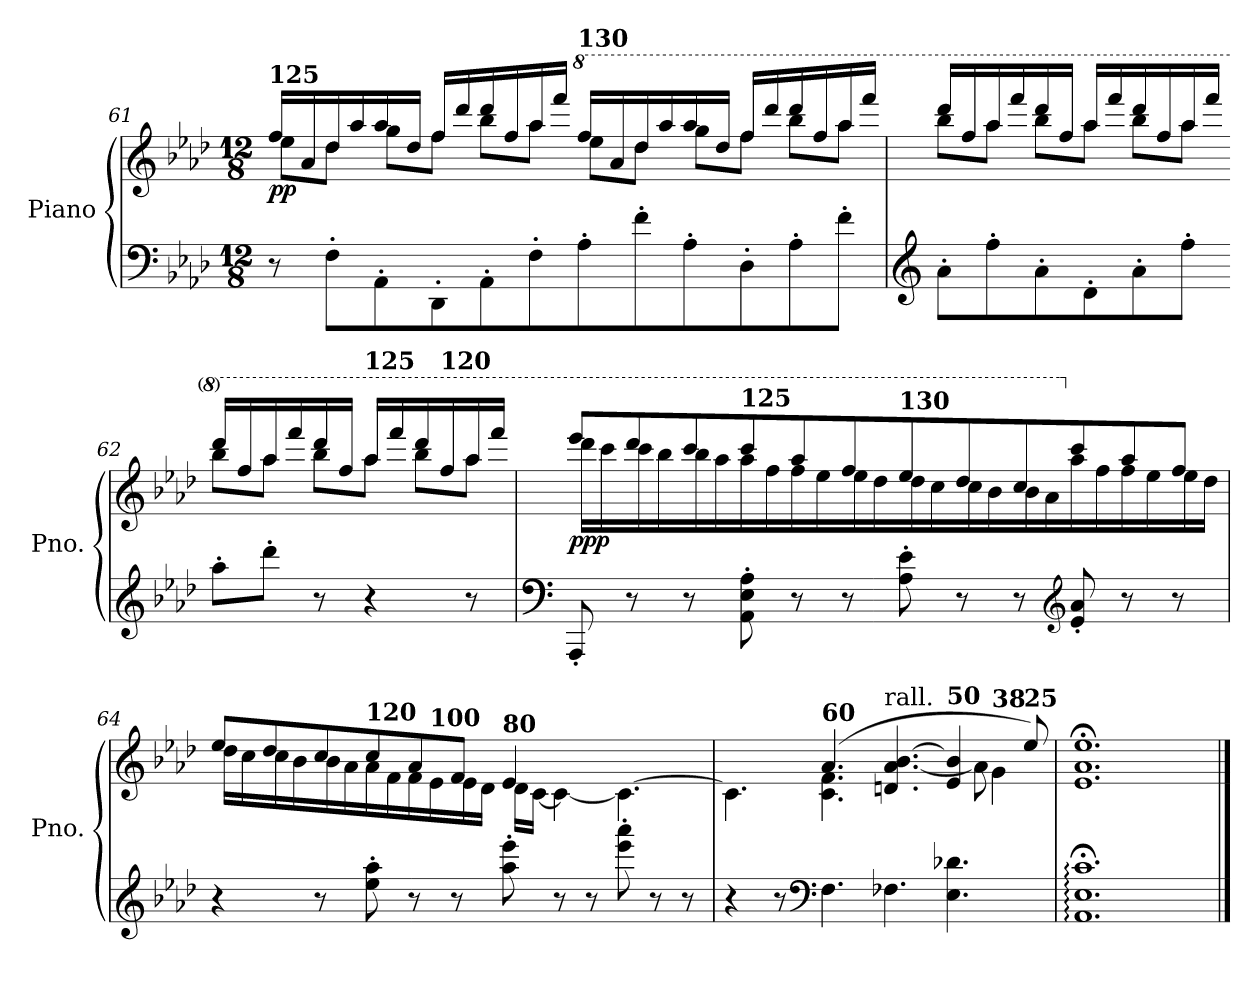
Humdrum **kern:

**kern	**kern	**dynam
*part1	*part1	*part1
*staff2	*staff1	*staff1/2
*I"Piano	*	*
*I'Pno.	*	*
!!LO:LB:g=z
*clefF4	*clefG2	*
*k[b-e-a-d-]	*k[b-e-a-d-]	*
*M12/8	*M12/8	*
=61	=61	=61
*	*^	*
!	!LO:TX:a:B:t=125	!	!
!	!	!	!LO:DY:b
8r	16ff/LL	8ee-\L	pp
.	16a-/	.	.
8F'\L	16dd-/	8dd-\J	.
.	16aa-/	.	.
8AA-'\	16aa-/	8gg\L	.
.	16dd-/JJ	.	.
8DD-'\	16ff/LL	8ff\J	.
.	16ddd-/	.	.
8AA-'\	16ddd-/	8bb-\L	.
.	16ff/	.	.
8F'\	16aa-/	8aa-\J	.
.	16fff/JJ	.	.
*	*8va	*	*
!	!LO:TX:a:B:t=130	!	!
8A-'\	16fff/LL	8eee-\L	.
.	16aa-/	.	.
8f'\	16ddd-/	8ddd-\J	.
.	16aaa-/	.	.
8A-'\	16aaa-/	8ggg\L	.
.	16ddd-/JJ	.	.
8D-'\	16fff/LL	8fff\J	.
.	16dddd-/	.	.
8A-'\	16dddd-/	8bbb-\L	.
.	16fff/	.	.
8f'\J	16aaa-/	8aaa-\J	.
.	16ffff/JJ	.	.
=62	=62	=62	=62
*clefG2	*	*	*
8a-'\L	16dddd-/LL	8bbb-\L	.
.	16fff/	.	.
8ff'\	16aaa-/	8aaa-\J	.
.	16ffff/	.	.
8a-'\	16dddd-/	8bbb-\L	.
.	16fff/JJ	.	.
8d-'\	16aaa-/LL	8aaa-\J	.
.	16ffff/	.	.
8a-'\	16dddd-/	8bbb-\L	.
.	16fff/	.	.
8ff'\J	16aaa-/	8aaa-\J	.
.	16ffff/JJ	.	.
!!LO:LB:g=z	!!
=62X5-	=62X5-	=62X5-	=62X5-
8aa-'\L	16dddd-/LL	8bbb-\L	.
.	16fff/	.	.
8ddd-'\J	16aaa-/	8aaa-\J	.
.	16ffff/	.	.
8r	16dddd-/	8bbb-\L	.
.	16fff/JJ	.	.
!	!LO:TX:a:B:t=125	!	!
4r	16aaa-/LL	8aaa-\J	.
.	16ffff/	.	.
.	16dddd-/	8bbb-\L	.
!	!LO:TX:a:B:t=120	!	!
.	16fff/	.	.
8r	16aaa-/	8aaa-\J	.
.	16ffff/JJ	.	.
=63	=63	=63	=63
*clefF4	*	*	*
!	!	!	!LO:DY:b
8AAA-'/	8eeee-/L	16dddd-\LL	ppp
.	.	16cccc\	.
8r	8dddd-/	16cccc\	.
.	.	16bbb-\	.
8r	8cccc/	16bbb-\	.
.	.	16aaa-\	.
!	!LO:TX:a:B:t=125	!	!
8AA-\' 8E-\' 8A-\'	8cccc/	16aaa-\	.
.	.	16fff\	.
8r	8aaa-/	16fff\	.
.	.	16eee-\	.
8r	8fff/	16eee-\	.
.	.	16ddd-\	.
!	!LO:TX:a:B:t=130	!	!
8A-\' 8e-\'	8eee-/	16ddd-\	.
.	.	16ccc\	.
8r	8ddd-/	16ccc\	.
.	.	16bb-\	.
8r	8ccc/	16bb-\	.
.	.	16aa-\	.
*clefG2	*	*	*
*	*X8va	*	*
8e-/' 8a-/'	8ccc/	16aa-\	.
.	.	16ff\	.
8r	8aa-/	16ff\	.
.	.	16ee-\	.
8r	8ff/J	16ee-\	.
.	.	16dd-\JJ	.
!!LO:LB:g=z	!!
=64	=64	=64	=64
4r	8ee-/L	16dd-\LL	.
.	.	16cc\	.
.	8dd-/	16cc\	.
.	.	16b-\	.
8r	8cc/	16b-\	.
.	.	16a-\	.
!	!LO:TX:a:B:t=120	!	!
8ee-\' 8aa-\'	8cc/	16a-\	.
.	.	16f\	.
8r	8a-/	16f\	.
!	!	!LO:TX:a:B:t=100	!
.	.	16e-\	.
8r	8f/J	16e-\	.
.	.	16d-\JJ	.
!	!LO:TX:a:B:t=80	!	!
8aa-\' 8eee-\'	4e-/	16d-\LL	.
.	.	[16c\JJ	.
8r	.	4c\_	.
8r	2ryy	.	.
8eee-\' 8aaa-\'	.	4.c\_	.
8r	.	.	.
8r	.	.	.
=65	=65	=65	=65
4r	4.ryy	4.c\]	.
8r	.	.	.
*clefF4	*	*	*
!	!LO:TX:a:B:t=60	!	!
4.F\	(>4.a-/	4.c\ 4.f\	.
!	!LO:TX:a:t=rall.	!	!
4.F-X\	4.dn/ [4.a-/ [4.b-/	4.ryy	.
!	!LO:TX:a:B:t=50	!	!
4.E-\ 4.d-X\	4e-/ 4b-/]	8a-\]	.
!	!	!LO:TX:a:B:t=38	!
.	.	4g\	.
!	!LO:TX:a:B:t=25	!	!
.	8ee-/)	.	.
*	*v	*v	*
=66	=66	=66
1.AA-;<: 1.E-;<: 1.c;<:	1.e-;< 1.a-;< 1.ee-;<	.
==	==	==
*-	*-	*-
